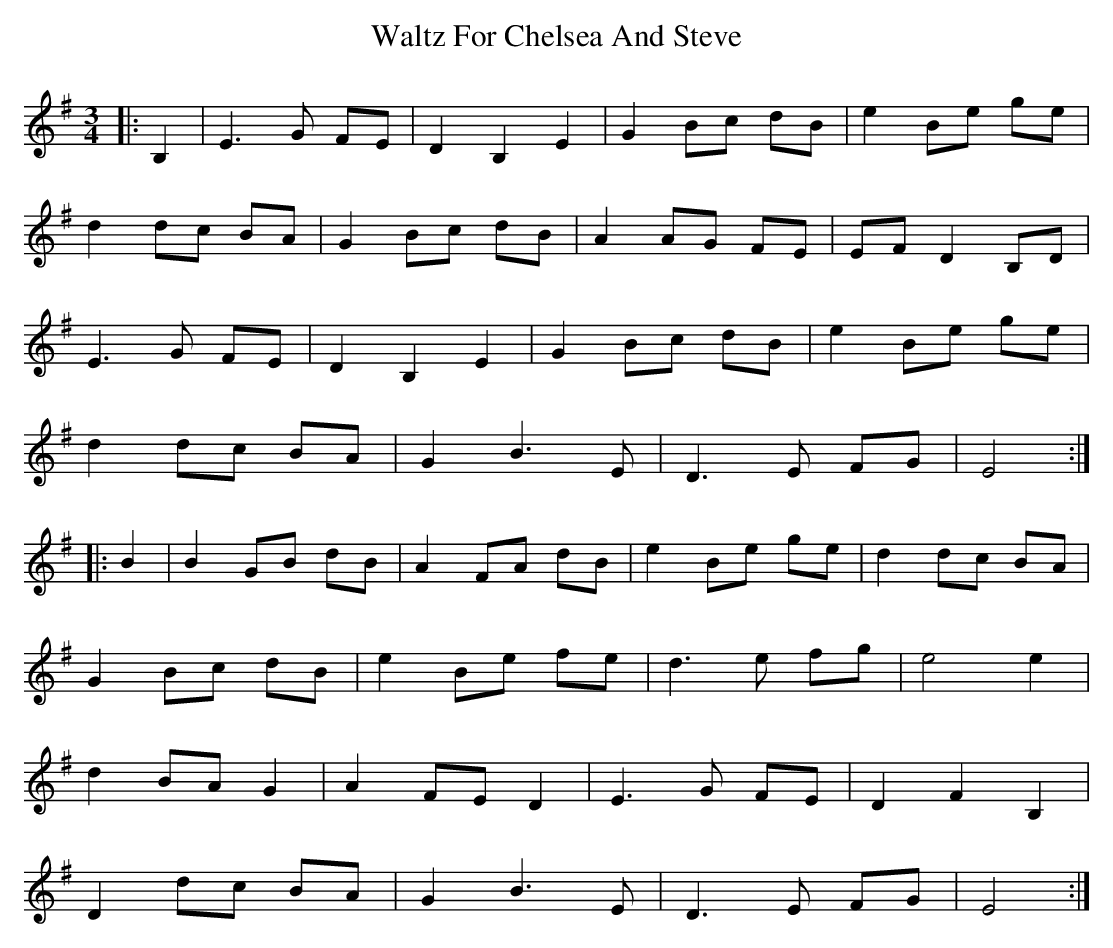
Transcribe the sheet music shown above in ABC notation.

X:1
T: Waltz For Chelsea And Steve
M: 3/4
L: 1/8
K: Emin
|:B,2 | E3 G FE | D2 B,2 E2 | G2 Bc dB | e2 Be ge |
d2 dc BA | G2 Bc dB | A2 AG FE | EF D2 B,D |
E3 G FE | D2 B,2 E2 | G2 Bc dB | e2 Be ge |
d2 dc BA | G2 B3 E | D3 E FG | E4:|
|:B2 | B2 GB dB | A2 FA dB | e2 Be ge | d2 dc BA |
G2 Bc dB | e2 Be fe | d3 e fg | e4 e2 |
d2 BA G2 | A2 FE D2 | E3 G FE | D2 F2 B,2 |
D2 dc BA | G2 B3 E | D3 E FG | E4 :|
